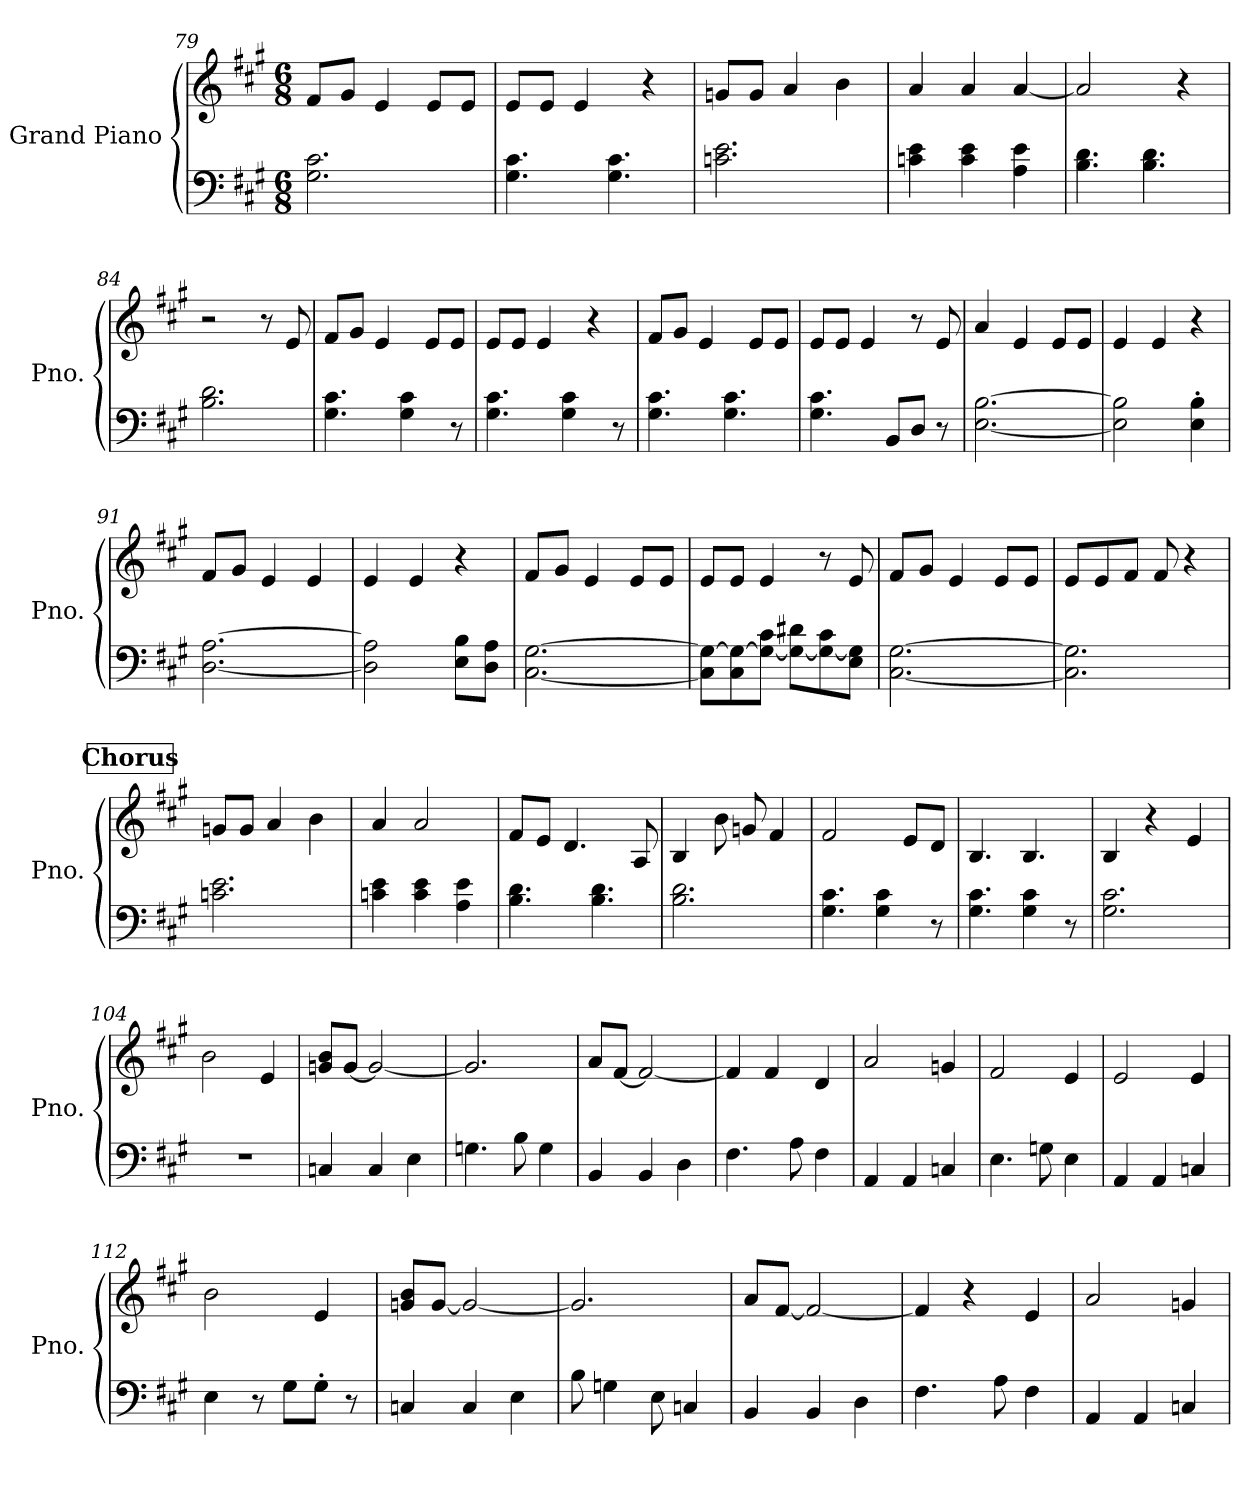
**kern	**kern
*part1	*part1
*staff2	*staff1
*I"Grand Piano	*
*I'Pno.	*
*clefF4	*clefG2
*k[f#c#g#]	*k[f#c#g#]
*M6/8	*M6/8
=79	=79
2.G#\ 2.c#\	8f#/L
.	8g#/J
.	4e/
.	8e/L
.	8e/J
!!LO:LB:g=z
=80	=80
4.G#\ 4.c#\	8e/L
.	8e/J
.	4e/
4.G#\ 4.c#\	.
.	4r
=81	=81
2.cn\ 2.e\	8gn/L
.	8g/J
.	4a/
.	4b\
=82	=82
4cn\ 4e\	4a/
4c\ 4e\	4a/
4A\ 4e\	[4a/
=83	=83
4.B\ 4.d\	2a/]
4.B\ 4.d\	.
.	4r
=84	=84
2.B\ 2.d\	2r
.	8r
.	8e/
=85	=85
4.G#\ 4.c#\	8f#/L
.	8g#/J
.	4e/
4G#\ 4c#\	.
.	8e/L
8r	8e/J
=86	=86
4.G#\ 4.c#\	8e/L
.	8e/J
.	4e/
4G#\ 4c#\	.
.	4r
8r	.
=87	=87
4.G#\ 4.c#\	8f#/L
.	8g#/J
.	4e/
4.G#\ 4.c#\	.
.	8e/L
.	8e/J
!!LO:PB:g=z
=88	=88
4.G#\ 4.c#\	8e/L
.	8e/J
.	4e/
8BB/L	.
8D/J	8r
8r	8e/
=89	=89
[2.E\ [2.B\	4a/
.	4e/
.	8e/L
.	8e/J
=90	=90
2E\] 2B\]	4e/
.	4e/
4E\' 4B\'	4r
=91	=91
[2.D\ [2.A\	8f#/L
.	8g#/J
.	4e/
.	4e/
=92	=92
2D\] 2A\]	4e/
.	4e/
8E\ 8B\L	4r
8D\ 8A\J	.
=93	=93
[2.C#\ [2.G#\	8f#/L
.	8g#/J
.	4e/
.	8e/L
.	8e/J
=94	=94
8C#\] 8G#\_L	8e/L
8C#\ 8G#\_	8e/J
8G#\_ 8c#\J	4e/
8G#\_ 8d#X\L	.
8G#\_ 8c#\	8r
8E\ 8G#\]J	8e/
=95	=95
[2.C#\ [2.G#\	8f#/L
.	8g#/J
.	4e/
.	8e/L
.	8e/J
!!LO:LB:g=z
=96	=96
2.C#\] 2.G#\]	8e/L
.	8e/
.	8f#/J
.	8f#/
.	4r
!!LO:REH:place=s1:a:B:fs=11:t=Chorus
=97	=97
2.cn\ 2.e\	8gn/L
.	8g/J
.	4a/
.	4b\
=98	=98
4cn\ 4e\	4a/
4c\ 4e\	2a/
4A\ 4e\	.
=99	=99
4.B\ 4.d\	8f#/L
.	8e/J
.	4.d/
4.B\ 4.d\	.
.	8A/
=100	=100
2.B\ 2.d\	4B/
.	8b\
.	8gn/
.	4f#/
=101	=101
4.G#\ 4.c#\	2f#/
4G#\ 4c#\	.
.	8e/L
8r	8d/J
=102	=102
4.G#\ 4.c#\	4.B/
4G#\ 4c#\	4.B/
8r	.
=103	=103
2.G#\ 2.c#\	4B/
.	4r
.	4e/
=104	=104
2.r	2b\
.	4e/
=105	=105
4Cn/	8gn/ 8b/L
.	[8g/J
4C/	2g/_
4E\	.
!!LO:LB:g=z
=106	=106
4.Gn\	2.g/]
8B\	.
4G\	.
=107	=107
4BB/	8a/L
.	[8f#/J
4BB/	2f#/_
4D\	.
=108	=108
4.F#\	4f#/]
.	4f#/
8A\	.
4F#\	4d/
=109	=109
4AA/	2a/
4AA/	.
4Cn/	4gn/
=110	=110
4.E\	2f#/
8Gn\	.
4E\	4e/
=111	=111
4AA/	2e/
4AA/	.
4Cn/	4e/
=112	=112
4E\	2b\
8r	.
8G#\L	.
8G#'\J	4e/
8r	.
=113	=113
4Cn/	8gn/ 8b/L
.	[8g/J
4C/	2g/_
4E\	.
=114	=114
8B\	2.g/]
4Gn\	.
8E\	.
4Cn/	.
=115	=115
4BB/	8a/L
.	[8f#/J
4BB/	2f#/_
4D\	.
!!LO:LB:g=z
=116	=116
4.F#\	4f#/]
.	4r
8A\	.
4F#\	4e/
=117	=117
4AA/	2a/
4AA/	.
4Cn/	4gn/
=	=
*-	*-
